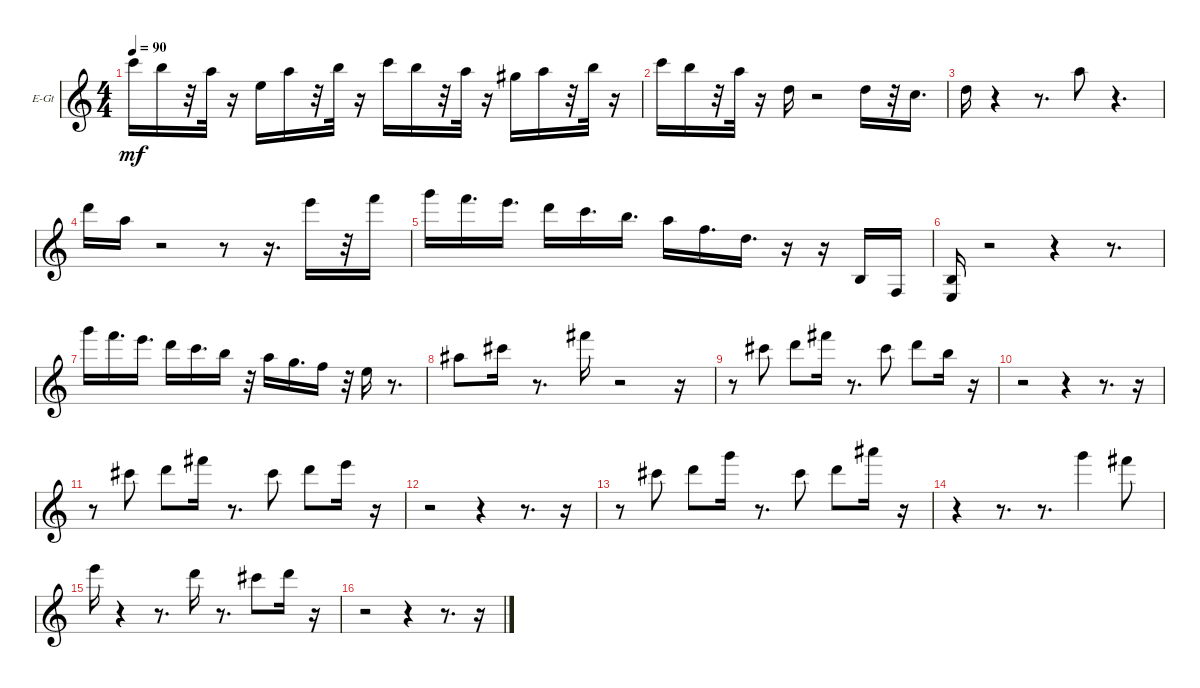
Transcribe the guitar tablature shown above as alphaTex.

\bracketExtendMode groupsimilarinstruments
\firstSystemTrackNameOrientation horizontal
\otherSystemsTrackNameOrientation horizontal
\track ("Electric Guitar" "E-Gt") {mute instrument overdrivenguitar}
\staff {score}
\tuning (E4 B3 G3 D3 A2 E2)
\ts (4 4)
\tempo 90
\clef g2
\scale
0.333333
\ks c
13.2.16{dy mf} 12.2.16 r.32 14.3.32 r.16 14.4.16 14.3.16 r.32 12.2.32 r.16 13.2.16 12.2.16 r.32 14.3.32 r.16 13.3.16 14.3.16 r.32 12.2.32 r.16 |
\scale
0.333333 13.2.16 12.2.16 r.32 14.3.32 r.16 12.4.16 r.2 12.4.16 r.32 15.5.16{d} |
\scale
0.333333 12.4.16 r.4 r.8{d} 10.2.8 r.4{d} |
\scale
0.333333 15.2.16 10.2.16 r.2 r.8 r.16{d} 12.1.16 r.32 13.1.16 |
\scale
0.333333 15.1.16 13.1.16{d} 12.1.16{d} 15.2.16 13.2.16{d} 12.2.16{d} 14.3.16 15.4.16{d} 12.4.16{d} r.16 r.16 2.5.16 1.6.16 |
\scale
0.333333 (2.5 0.6).16 r.2 r.4 r.8{d} |
\scale
0.333333 15.1.16 13.1.16{d} 12.1.16{d} 15.2.16 13.2.16{d} 12.2.16 r.32 14.3.16 12.3.16{d} 15.4.16 r.32 14.4.16 r.8{d} |
\scale
0.333333 11.2.8 14.2.16 r.8{d} 14.1.16 r.2 r.16 |
\scale
0.333333 r.8 14.2.8 15.2.8 14.1.16 r.8{d} 14.2.8 10.1.8 12.2.16 r.16 |
\scale
0.333333 r.2 r.4 r.8{d} r.16 |
\scale
0.333333 r.8 9.1.8 10.1.8 14.1.16 r.8{d} 9.1.8 10.1.8 12.1.16 r.16 |
\scale
0.333333 r.2 r.4 r.8{d} r.16 |
\scale
0.333333 r.8 9.1.8 10.1.8 15.1.16 r.8{d} 9.1.8 10.1.8 18.1.16 r.16 |
\scale
0.333333 r.4 r.8{d} r.8{d} 15.1.4 14.1.8 |
\scale
0.333333 12.1.16 r.4 r.8{d} 10.1.16 r.8{d} 9.1.8 10.1.16 r.16 |
\scale
0.333333 r.2 r.4 r.8{d} r.16
